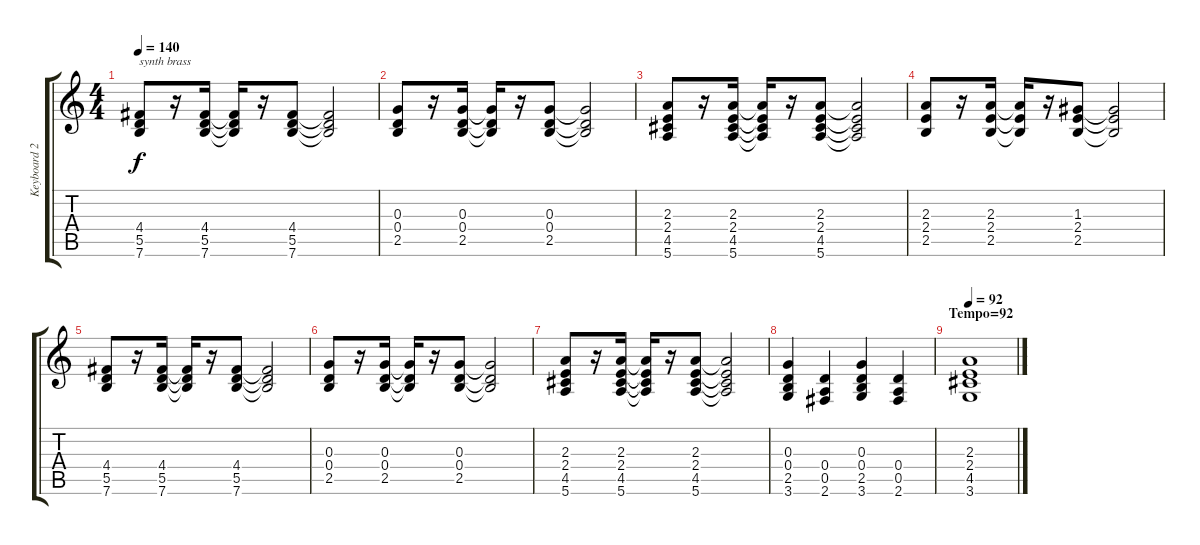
\track ("Keyboard 2" "Keyboard 2") {instrument acousticguitarnylon}
\staff {score tabs}
\tuning (E4 B3 G3 D3 A2 E2) {hide}
\ts (4 4)
\tempo 140
\clef g2
\ks c
(4.4 5.5 7.6).8{txt "synth brass" dy f instrument synthbass1} r.16 (4.4 5.5 7.6).16 (4.4{t} 5.5{t} 7.6{t}).16 r.16 (4.4 5.5 7.6).8 (4.4{t} 5.5{t} 7.6{t}).2 |
(0.3 0.4 2.5).8 r.16 (0.3 0.4 2.5).16 (0.3{t} 0.4{t} 2.5{t}).16 r.16 (0.3 0.4 2.5).8 (0.3{t} 0.4{t} 2.5{t}).2 |
(2.3 2.4 4.5 5.6).8 r.16 (2.3 2.4 4.5 5.6).16 (2.3{t} 2.4{t} 4.5{t} 5.6{t}).16 r.16 (2.3 2.4 4.5 5.6).8 (2.3{t} 2.4{t} 4.5{t} 5.6{t}).2 |
(2.3 2.4 2.5).8 r.16 (2.3 2.4 2.5).16 (2.3{t} 2.4{t} 2.5{t}).16 r.16 (1.3 2.4 2.5).8 (1.3{t} 2.4{t} 2.5{t}).2 |
(4.4 5.5 7.6).8 r.16 (4.4 5.5 7.6).16 (4.4{t} 5.5{t} 7.6{t}).16 r.16 (4.4 5.5 7.6).8 (4.4{t} 5.5{t} 7.6{t}).2 |
(0.3 0.4 2.5).8 r.16 (0.3 0.4 2.5).16 (0.3{t} 0.4{t} 2.5{t}).16 r.16 (0.3 0.4 2.5).8 (0.3{t} 0.4{t} 2.5{t}).2 |
(2.3 2.4 4.5 5.6).8 r.16 (2.3 2.4 4.5 5.6).16 (2.3{t} 2.4{t} 4.5{t} 5.6{t}).16 r.16 (2.3 2.4 4.5 5.6).8 (2.3{t} 2.4{t} 4.5{t} 5.6{t}).2 |
(0.3 0.4 2.5 3.6).4 (0.4 0.5 2.6).4 (0.3 0.4 2.5 3.6).4 (0.4 0.5 2.6).4 |
\section ("" "Tempo=92")
\tempo 92
(2.3 2.4 4.5 3.6).1
